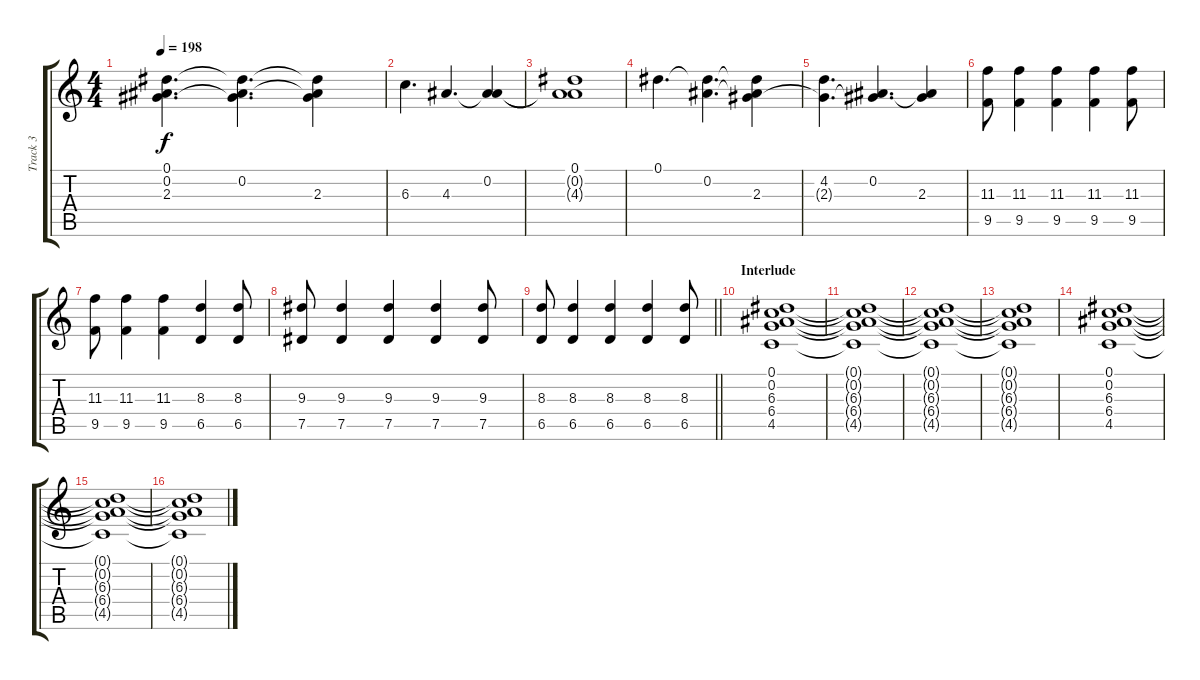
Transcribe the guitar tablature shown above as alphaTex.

\track ("Track 3" "Track 3") {instrument overdrivenguitar}
\staff {score tabs}
\tuning (Eb4 Bb3 Gb3 Db3 Ab2 Eb2) {hide}
\ts (4 4)
\tempo 198
\clef g2
\ks c
(0.1 0.2{t} 2.3{t}).4{d dy f} (0.1{t} 0.2 2.3{t}).4{d} (0.1{t} 0.2{t} 2.3).4 |
6.3.4{d} 4.3.4{d} (0.2 4.3{t}).4 |
(0.1 0.2{t} 4.3{t}).1 |
0.1.4{d} (0.1{t} 0.2).4{d} (0.1{t} 0.2{t} 2.3).4 |
(4.2 2.3{t}).4{d} (0.2 2.3{t}).4{d} (0.2{t} 2.3).4 |
(11.3 9.5).8 (11.3 9.5).4 (11.3 9.5).4 (11.3 9.5).4 (11.3 9.5).8 |
(11.3 9.5).8 (11.3 9.5).4 (11.3 9.5).4 (8.3 6.5).4 (8.3 6.5).8 |
(9.3 7.5).8 (9.3 7.5).4 (9.3 7.5).4 (9.3 7.5).4 (9.3 7.5).8 |
\barLineRight lightlight
(8.3 6.5).8 (8.3 6.5).4 (8.3 6.5).4 (8.3 6.5).4 (8.3 6.5).8 |
\section ("" "Interlude")
(0.1 0.2 6.3 6.4 4.5).1 |
(0.1{t} 0.2{t} 6.3{t} 6.4{t} 4.5{t}).1 |
(0.1{t} 0.2{t} 6.3{t} 6.4{t} 4.5{t}).1 |
(0.1{t} 0.2{t} 6.3{t} 6.4{t} 4.5{t}).1 |
(0.1 0.2 6.3 6.4 4.5).1 |
(0.1{t} 0.2{t} 6.3{t} 6.4{t} 4.5{t}).1 |
(0.1{t} 0.2{t} 6.3{t} 6.4{t} 4.5{t}).1
